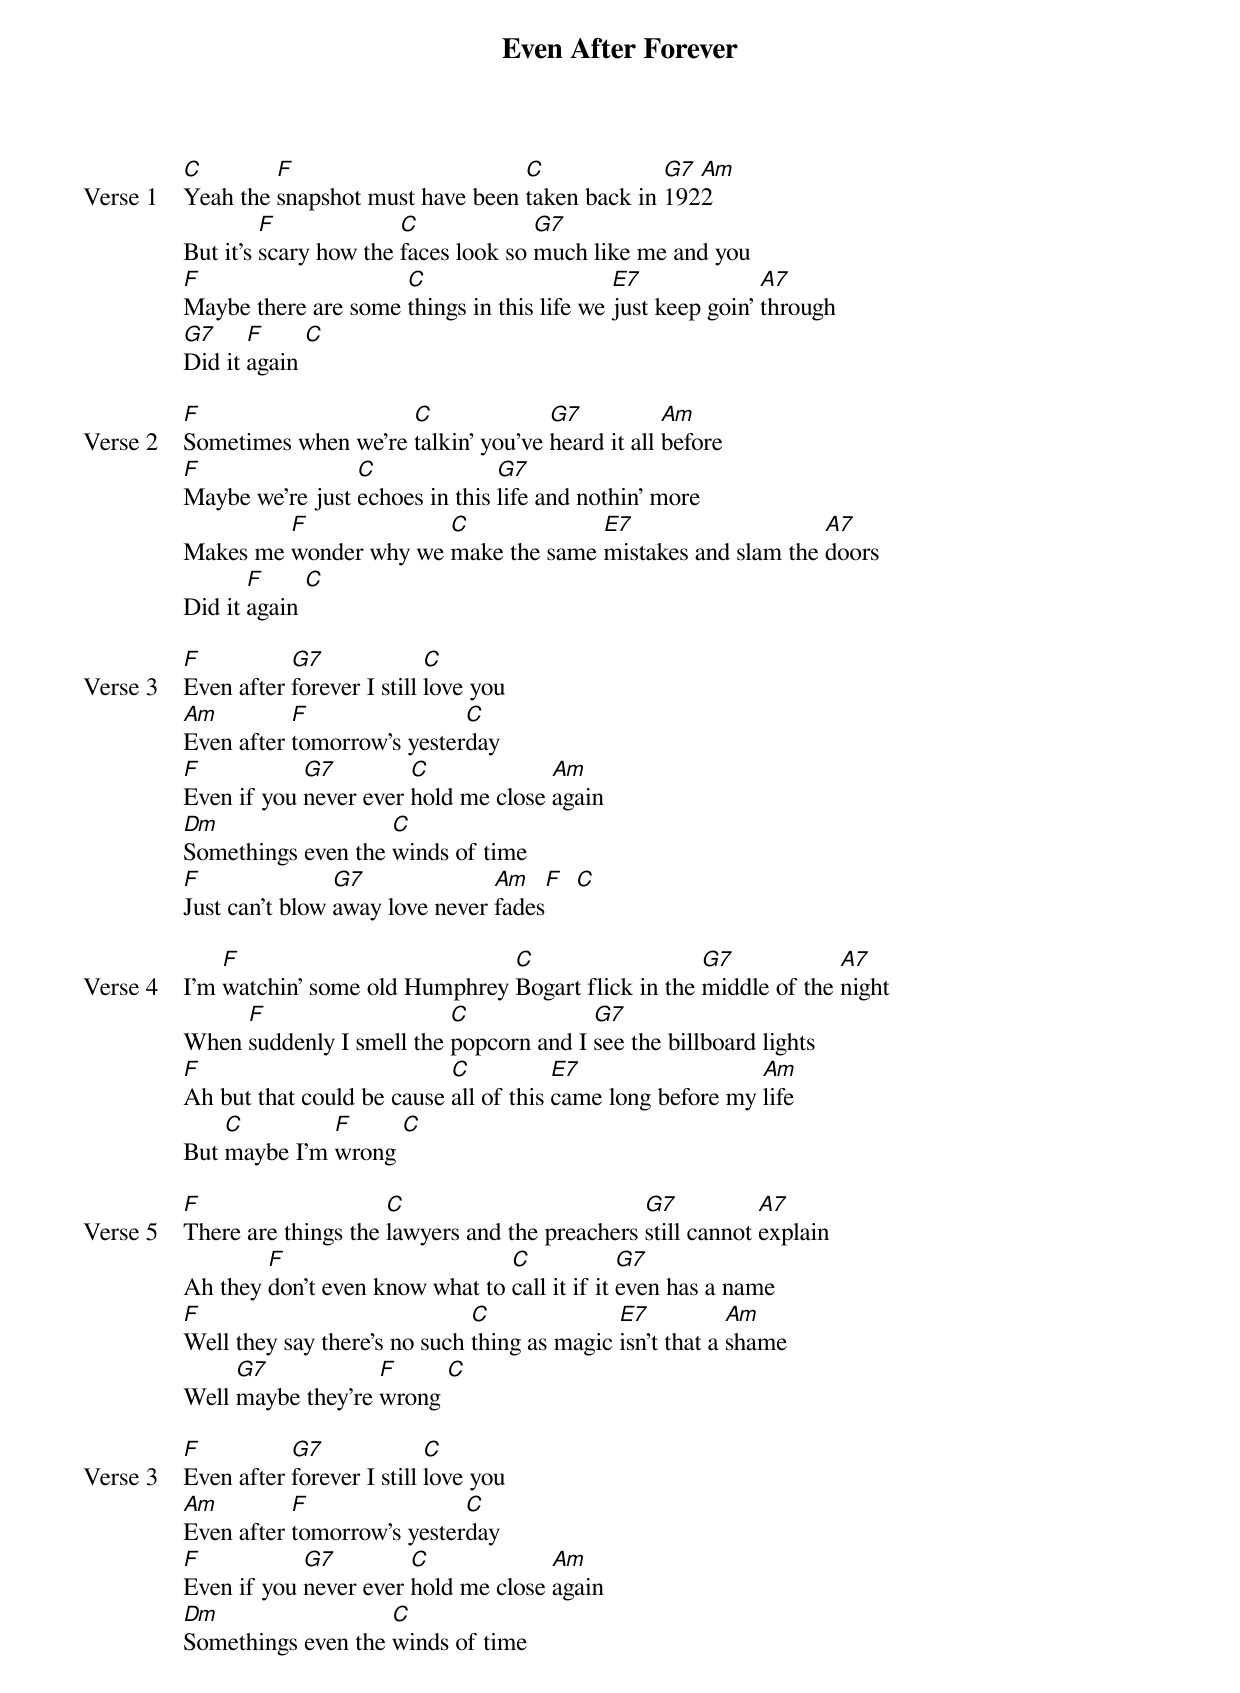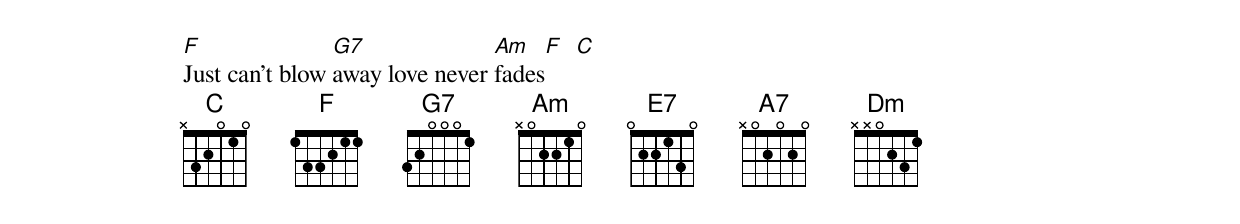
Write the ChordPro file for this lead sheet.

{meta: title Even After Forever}
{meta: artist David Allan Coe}
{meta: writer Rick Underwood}

{start_of_verse: Verse 1}
[C]Yeah the [F]snapshot must have been [C]taken back in [G7]192[Am]2
But it's [F]scary how the [C]faces look so [G7]much like me and you
[F]Maybe there are some [C]things in this life we [E7]just keep goin' [A7]through
[G7]Did it [F]again [C]
{end_of_verse}

{start_of_verse: Verse 2}
[F]Sometimes when we're [C]talkin' you've [G7]heard it all [Am]before
[F]Maybe we're just [C]echoes in this [G7]life and nothin' more
Makes me [F]wonder why we [C]make the same [E7]mistakes and slam the [A7]doors
Did it [F]again [C]
{end_of_verse}

{start_of_verse: Verse 3}
[F]Even after [G7]forever I still [C]love you
[Am]Even after [F]tomorrow's yester[C]day
[F]Even if you [G7]never ever [C]hold me close [Am]again
[Dm]Somethings even the [C]winds of time
[F]Just can't blow [G7]away love never [Am]fades[F]  [C]
{end_of_verse}

{start_of_verse: Verse 4}
I'm [F]watchin' some old Humphrey [C]Bogart flick in the [G7]middle of the [A7]night
When [F]suddenly I smell the [C]popcorn and I [G7]see the billboard lights
[F]Ah but that could be cause [C]all of this [E7]came long before my [Am]life
But [C]maybe I'm [F]wrong [C]
{end_of_verse}

{start_of_verse: Verse 5}
[F]There are things the [C]lawyers and the preachers [G7]still cannot [A7]explain
Ah they [F]don't even know what to [C]call it if it [G7]even has a name
[F]Well they say there's no such [C]thing as magic [E7]isn't that a [Am]shame
Well [G7]maybe they're [F]wrong [C]
{end_of_verse}

{start_of_verse: Verse 3}
[F]Even after [G7]forever I still [C]love you
[Am]Even after [F]tomorrow's yester[C]day
[F]Even if you [G7]never ever [C]hold me close [Am]again
[Dm]Somethings even the [C]winds of time
[F]Just can't blow [G7]away love never [Am]fades[F]  [C]
{end_of_verse}
